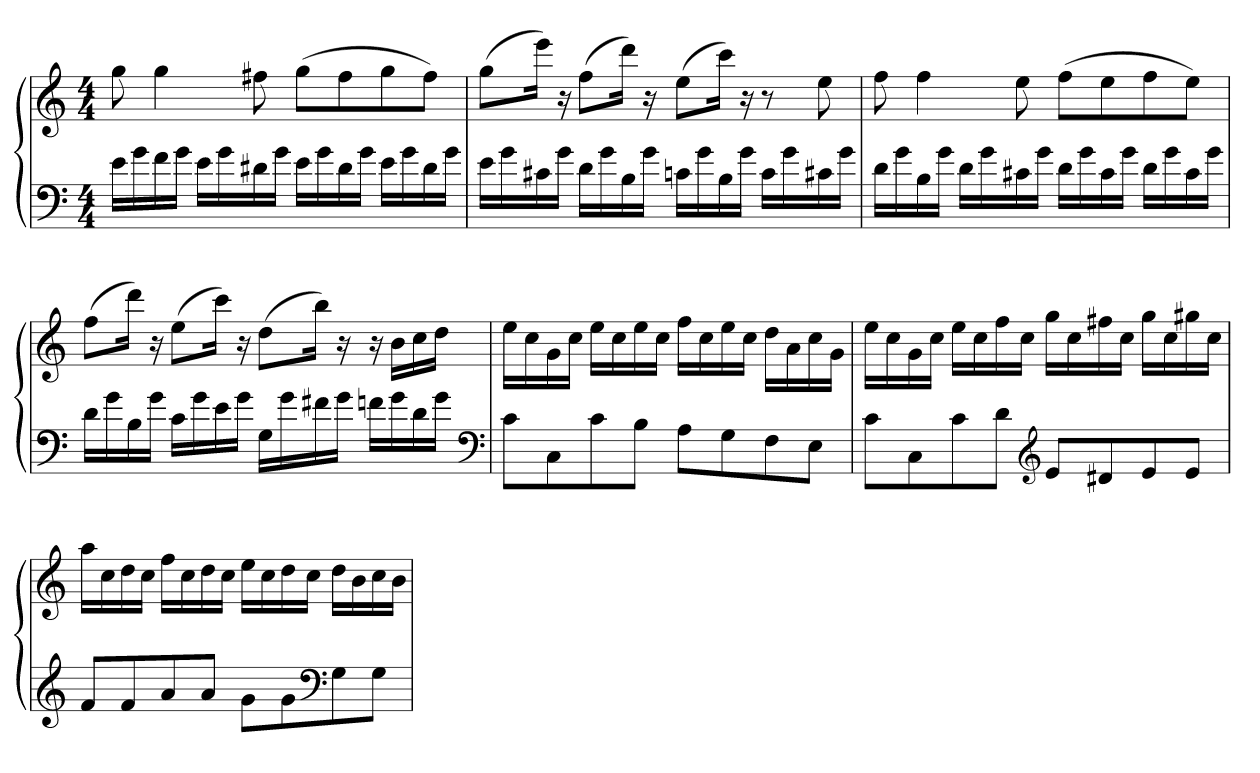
**kern	**kern
*part1	*part1
*staff2	*staff1
*clefF4	*clefG2
*k[]	*k[]
*C:	*C:
*M4/4	*M4/4
=	=
16eLL	8gg
16g	.
16f	4gg
16gJJ	.
16eLL	.
16g	.
16d#X	8ff#X
16gJJ	.
16eLL	(8ggL
16g	.
16d#	8ff#
16gJJ	.
16eLL	8gg
16g	.
16d#	8ff#J)
16gJJ	.
=	=
16eLL	(8ggL
16g	.
16c#X	16eeeJk)
16gJJ	16r
16dLL	(8ffL
16g	.
16B	16dddJk)
16gJJ	16r
16cnLL	(8eeL
16g	.
16B	16cccJk)
16gJJ	16r
16cLL	8r
16g	.
16c#X	8ee
16gJJ	.
=	=
16dLL	8ff
16g	.
16B	4ff
16gJJ	.
16dLL	.
16g	.
16c#X	8ee
16gJJ	.
16dLL	(8ffL
16g	.
16c#	8ee
16gJJ	.
16dLL	8ff
16g	.
16c#	8eeJ)
16gJJ	.
=	=
16dLL	(8ffL
16g	.
16B	16dddJk)
16gJJ	16r
16cLL	(8eeL
16g	.
16e	16cccJk)
16gJJ	16r
16GLL	(8ddL
16g	.
16f#X	16bbJk)
16gJJ	16r
16fnLL	16r
16g	16bLL
16d	16cc
16gJJ	16ddJJ
*clefF4	*
=	=
8cL	16eeLL
.	16cc
8C	16g
.	16ccJJ
8c	16eeLL
.	16cc
8BJ	16ee
.	16ccJJ
8AL	16ffLL
.	16cc
8G	16ee
.	16ccJJ
8F	16ddLL
.	16a
8EJ	16cc
.	16gJJ
=	=
8cL	16eeLL
.	16cc
8C	16g
.	16ccJJ
8c	16eeLL
.	16cc
8dJ	16ff
.	16ccJJ
*clefG2	*
8eL	16ggLL
.	16cc
8d#X	16ff#X
.	16ccJJ
8e	16ggLL
.	16cc
8eJ	16gg#X
.	16ccJJ
=	=
8fL	16aaLL
.	16cc
8f	16dd
.	16ccJJ
8a	16ffLL
.	16cc
8aJ	16dd
.	16ccJJ
8gL	16eeLL
.	16cc
8g	16dd
.	16ccJJ
*clefF4	*
8G	16ddLL
.	16b
8GJ	16cc
.	16bJJ
=	=
*-	*-
